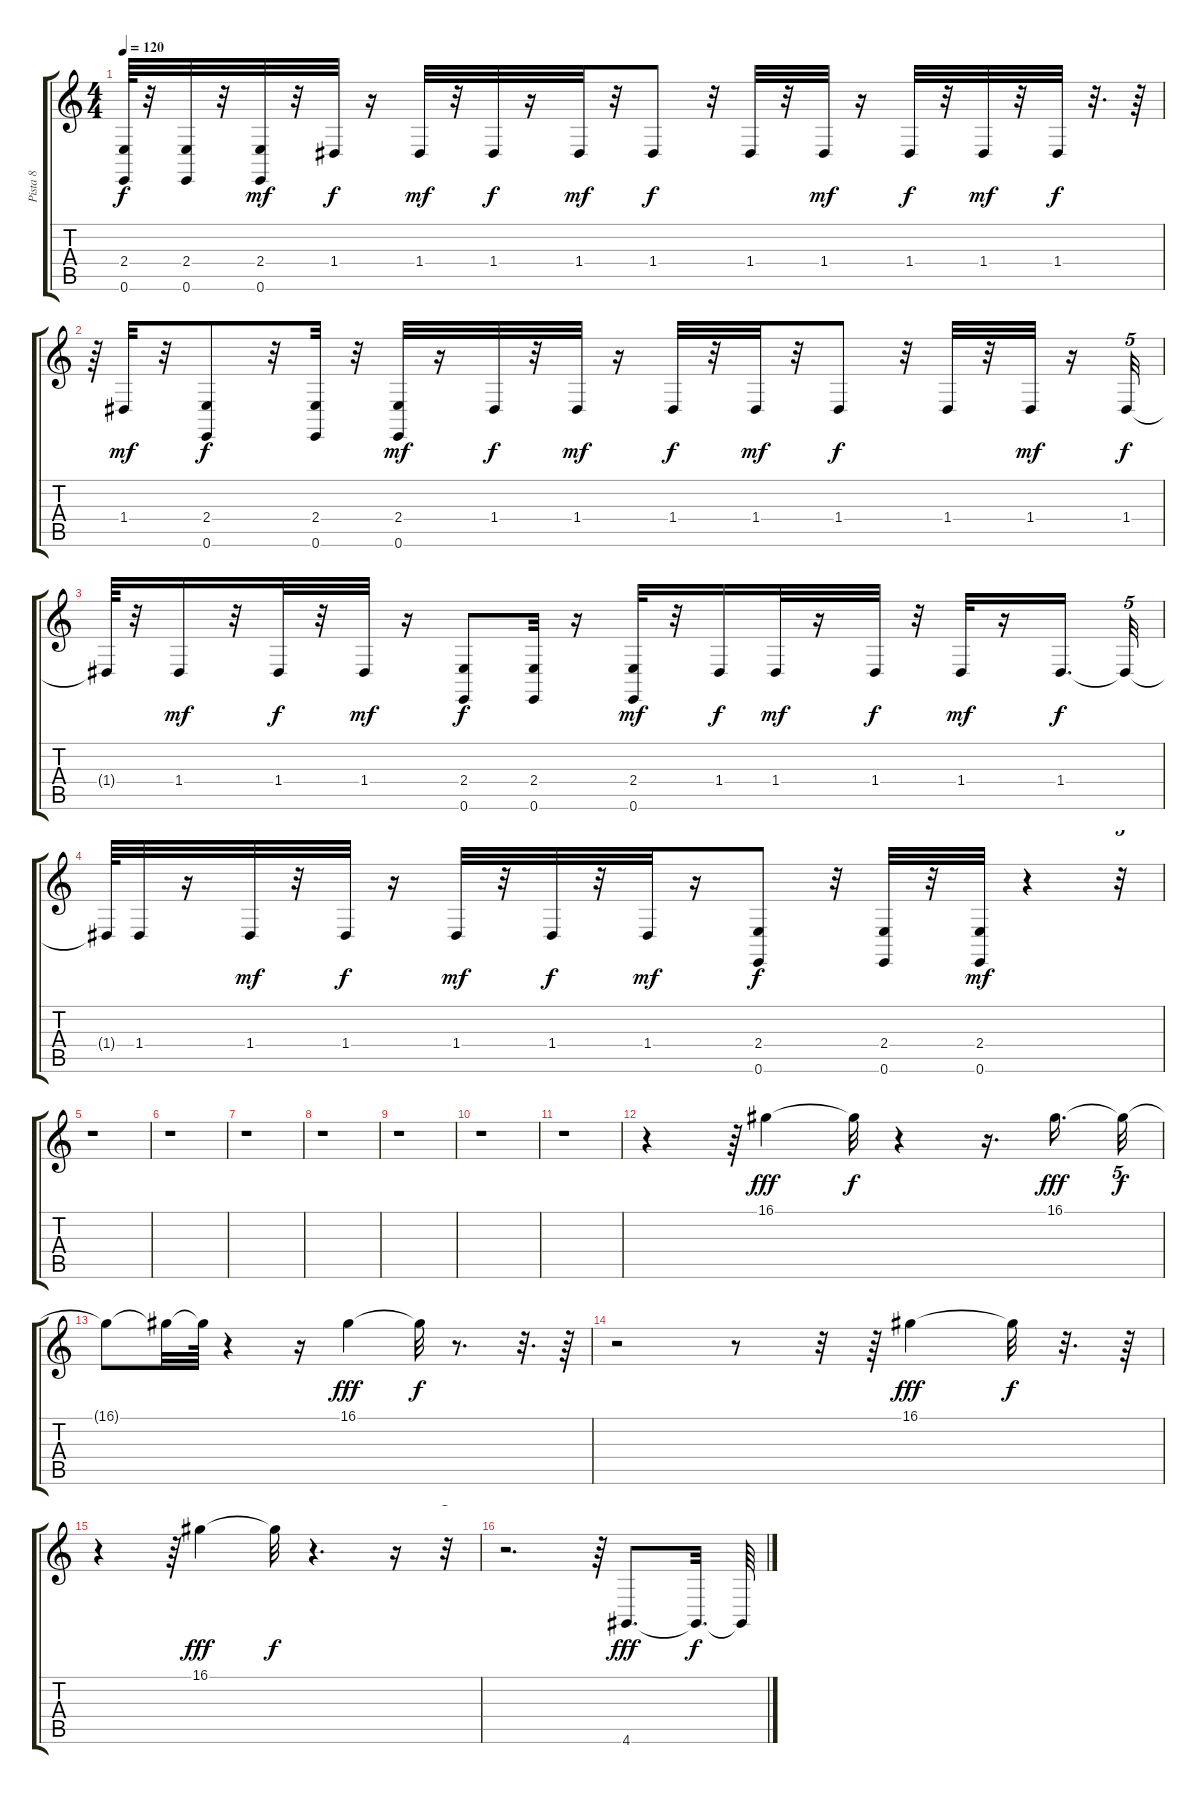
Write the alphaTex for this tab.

\track ("Pista 8" "Pista 8") {instrument orchestralharp}
\staff {score tabs}
\tuning (E4 B3 G3 D3 A2 E2) {hide}
\ts (4 4)
\tempo 120
\clef g2
\ks c
(2.4{t} 0.6{t}).64{dy f} r.32 (2.4 0.6).32 r.32 (2.4 0.6).32{dy mf} r.32 1.4.32{dy f} r.16 1.4.32{dy mf} r.32 1.4.32{dy f} r.16 1.4.32{dy mf} r.32 1.4.8{dy f} r.32 1.4.32 r.32 1.4.32{dy mf} r.16 1.4.32{dy f} r.32 1.4.32{dy mf} r.32 1.4.32{dy f} r.32{d} r.64 |
r.64 1.4.32{dy mf} r.32 (2.4 0.6).8{dy f} r.32 (2.4 0.6).32 r.32 (2.4 0.6).32{dy mf} r.16 1.4.32{dy f} r.32 1.4.32{dy mf} r.16 1.4.32{dy f} r.32 1.4.32{dy mf} r.32 1.4.8{dy f} r.32 1.4.32 r.32 1.4.32{dy mf} r.16 1.4.32{tu (5 4) dy f} |
1.4{t}.64 r.32 1.4.16{dy mf} r.32 1.4.32{dy f} r.32 1.4.32{dy mf} r.16 (2.4 0.6).8{dy f} (2.4 0.6).32 r.16 (2.4 0.6).32{dy mf} r.32 1.4.16{dy f} 1.4.32{dy mf} r.16 1.4.32{dy f} r.32 1.4.32{dy mf} r.16 1.4.16{d dy f} 1.4{t}.32{tu (5 4)} |
1.4{t}.64 1.4.32 r.16 1.4.32{dy mf} r.32 1.4.32{dy f} r.16 1.4.32{dy mf} r.32 1.4.32{dy f} r.32 1.4.32{dy mf} r.16 (2.4 0.6).8{dy f} r.32 (2.4 0.6).32 r.32 (2.4 0.6).32{dy mf} r.4 r.32{tu (5 4)} |
r.1 |
r.1 |
r.1 |
r.1 |
r.1 |
r.1 |
r.1 |
r.4 r.64 16.1.4{dy fff volume 5} 16.1{t}.32{dy f} r.4 r.16{d} 16.1.16{d dy fff} 16.1{t}.32{tu (5 4) dy f} |
16.1{t}.8 16.1{t}.32 16.1{t}.64 r.4 r.16 16.1.4{dy fff} 16.1{t}.32{dy f} r.8{d} r.32{d} r.64 |
r.2 r.8 r.32 r.64 16.1.4{dy fff} 16.1{t}.32{dy f} r.32{d} r.64 |
r.4 r.64 16.1.4{dy fff} 16.1{t}.32{dy f} r.4{d} r.16 r.32{tu (5 4)} |
r.2{d} r.64 4.6.8{d dy fff} 4.6{t}.32{d dy f} 4.6{t}.64
